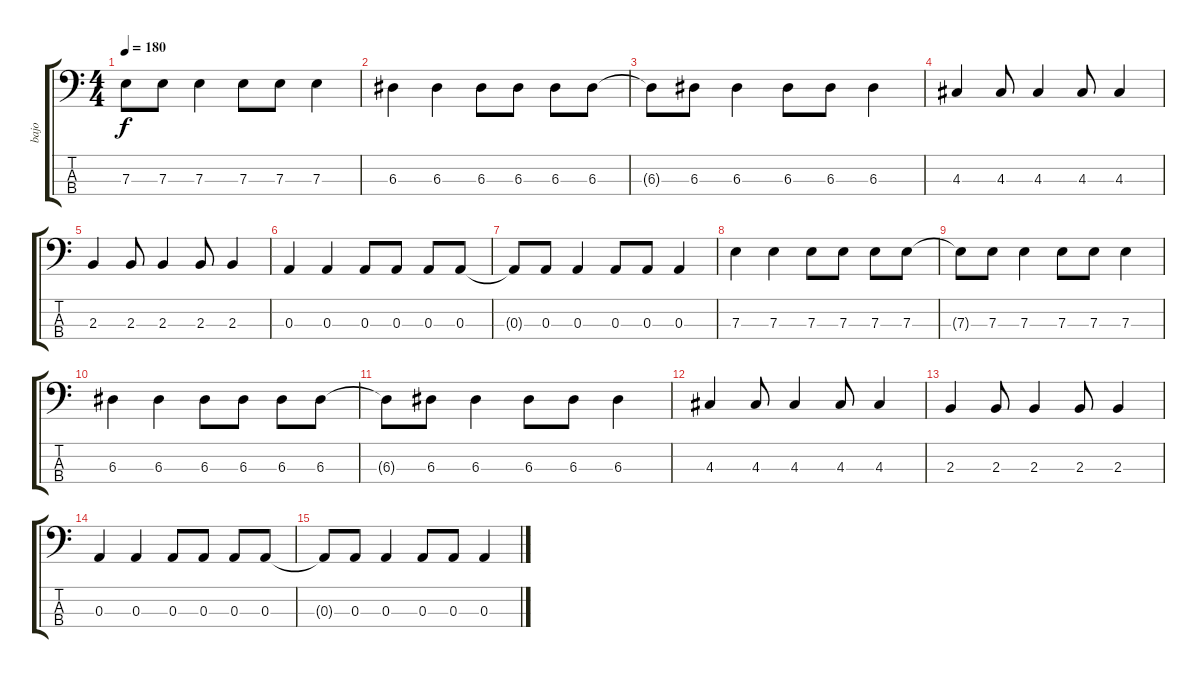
\track ("bajo" "bajo") {instrument electricbassfinger}
\staff {score tabs}
\tuning (G2 D2 A1 E1) {hide}
\ts (4 4)
\tempo 180
\clef f4
\ks c
7.3{t}.8{dy f} 7.3.8 7.3.4 7.3.8 7.3.8 7.3.4 |
6.3.4 6.3.4 6.3.8 6.3.8 6.3.8 6.3.8 |
6.3{t}.8 6.3.8 6.3.4 6.3.8 6.3.8 6.3.4 |
4.3.4 4.3.8 4.3.4 4.3.8 4.3.4 |
2.3.4 2.3.8 2.3.4 2.3.8 2.3.4 |
0.3.4 0.3.4 0.3.8 0.3.8 0.3.8 0.3.8 |
0.3{t}.8 0.3.8 0.3.4 0.3.8 0.3.8 0.3.4 |
7.3.4 7.3.4 7.3.8 7.3.8 7.3.8 7.3.8 |
7.3{t}.8 7.3.8 7.3.4 7.3.8 7.3.8 7.3.4 |
6.3.4 6.3.4 6.3.8 6.3.8 6.3.8 6.3.8 |
6.3{t}.8 6.3.8 6.3.4 6.3.8 6.3.8 6.3.4 |
4.3.4 4.3.8 4.3.4 4.3.8 4.3.4 |
2.3.4 2.3.8 2.3.4 2.3.8 2.3.4 |
0.3.4 0.3.4 0.3.8 0.3.8 0.3.8 0.3.8 |
0.3{t}.8 0.3.8 0.3.4 0.3.8 0.3.8 0.3.4
